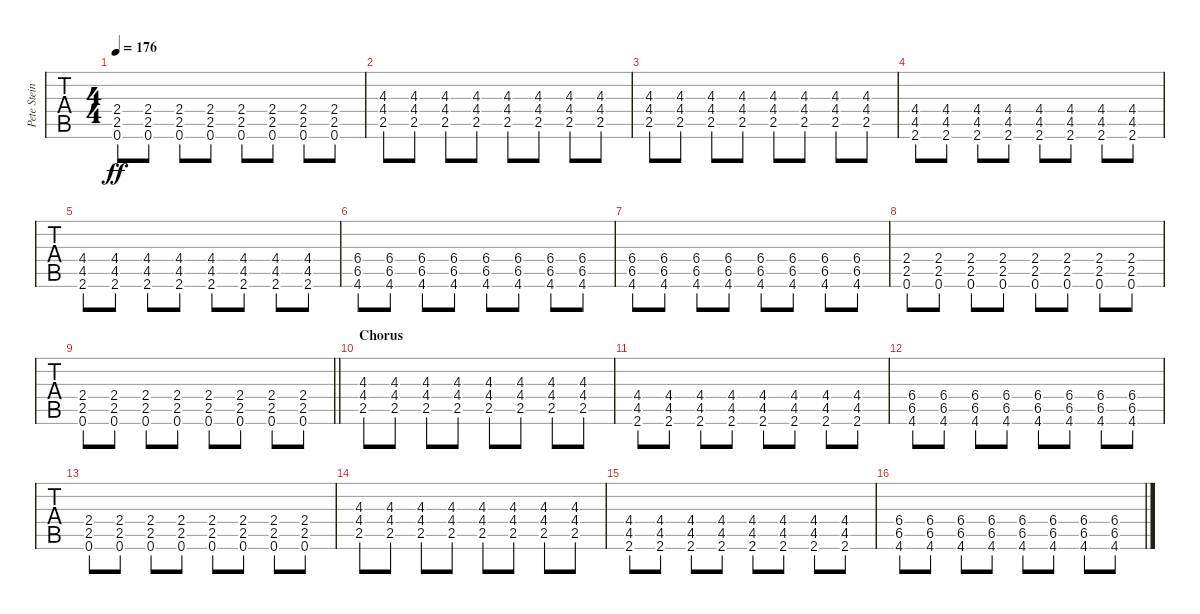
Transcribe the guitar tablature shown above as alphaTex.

\track ("Pete Steinkopf - Guitar One" "Pete Stein") {instrument distortionguitar}
\staff {tabs}
\tuning (E4 B3 G3 D3 A2 E2) {hide}
\ts (4 4)
\tempo 176
\clef g2
\ks b
(2.4 2.5 0.6).8{dy ff} (2.4 2.5 0.6).8 (2.4 2.5 0.6).8 (2.4 2.5 0.6).8 (2.4 2.5 0.6).8 (2.4 2.5 0.6).8 (2.4 2.5 0.6).8 (2.4 2.5 0.6).8 |
(4.3 4.4 2.5).8 (4.3 4.4 2.5).8 (4.3 4.4 2.5).8 (4.3 4.4 2.5).8 (4.3 4.4 2.5).8 (4.3 4.4 2.5).8 (4.3 4.4 2.5).8 (4.3 4.4 2.5).8 |
(4.3 4.4 2.5).8 (4.3 4.4 2.5).8 (4.3 4.4 2.5).8 (4.3 4.4 2.5).8 (4.3 4.4 2.5).8 (4.3 4.4 2.5).8 (4.3 4.4 2.5).8 (4.3 4.4 2.5).8 |
(4.4 4.5 2.6).8 (4.4 4.5 2.6).8 (4.4 4.5 2.6).8 (4.4 4.5 2.6).8 (4.4 4.5 2.6).8 (4.4 4.5 2.6).8 (4.4 4.5 2.6).8 (4.4 4.5 2.6).8 |
(4.4 4.5 2.6).8 (4.4 4.5 2.6).8 (4.4 4.5 2.6).8 (4.4 4.5 2.6).8 (4.4 4.5 2.6).8 (4.4 4.5 2.6).8 (4.4 4.5 2.6).8 (4.4 4.5 2.6).8 |
(6.4 6.5 4.6).8 (6.4 6.5 4.6).8 (6.4 6.5 4.6).8 (6.4 6.5 4.6).8 (6.4 6.5 4.6).8 (6.4 6.5 4.6).8 (6.4 6.5 4.6).8 (6.4 6.5 4.6).8 |
(6.4 6.5 4.6).8 (6.4 6.5 4.6).8 (6.4 6.5 4.6).8 (6.4 6.5 4.6).8 (6.4 6.5 4.6).8 (6.4 6.5 4.6).8 (6.4 6.5 4.6).8 (6.4 6.5 4.6).8 |
(2.4 2.5 0.6).8 (2.4 2.5 0.6).8 (2.4 2.5 0.6).8 (2.4 2.5 0.6).8 (2.4 2.5 0.6).8 (2.4 2.5 0.6).8 (2.4 2.5 0.6).8 (2.4 2.5 0.6).8 |
\barLineRight lightlight
(2.4 2.5 0.6).8 (2.4 2.5 0.6).8 (2.4 2.5 0.6).8 (2.4 2.5 0.6).8 (2.4 2.5 0.6).8 (2.4 2.5 0.6).8 (2.4 2.5 0.6).8 (2.4 2.5 0.6).8 |
\section ("" "Chorus")
(4.3 4.4 2.5).8 (4.3 4.4 2.5).8 (4.3 4.4 2.5).8 (4.3 4.4 2.5).8 (4.3 4.4 2.5).8 (4.3 4.4 2.5).8 (4.3 4.4 2.5).8 (4.3 4.4 2.5).8 |
(4.4 4.5 2.6).8 (4.4 4.5 2.6).8 (4.4 4.5 2.6).8 (4.4 4.5 2.6).8 (4.4 4.5 2.6).8 (4.4 4.5 2.6).8 (4.4 4.5 2.6).8 (4.4 4.5 2.6).8 |
(6.4 6.5 4.6).8 (6.4 6.5 4.6).8 (6.4 6.5 4.6).8 (6.4 6.5 4.6).8 (6.4 6.5 4.6).8 (6.4 6.5 4.6).8 (6.4 6.5 4.6).8 (6.4 6.5 4.6).8 |
(2.4 2.5 0.6).8 (2.4 2.5 0.6).8 (2.4 2.5 0.6).8 (2.4 2.5 0.6).8 (2.4 2.5 0.6).8 (2.4 2.5 0.6).8 (2.4 2.5 0.6).8 (2.4 2.5 0.6).8 |
(4.3 4.4 2.5).8 (4.3 4.4 2.5).8 (4.3 4.4 2.5).8 (4.3 4.4 2.5).8 (4.3 4.4 2.5).8 (4.3 4.4 2.5).8 (4.3 4.4 2.5).8 (4.3 4.4 2.5).8 |
(4.4 4.5 2.6).8 (4.4 4.5 2.6).8 (4.4 4.5 2.6).8 (4.4 4.5 2.6).8 (4.4 4.5 2.6).8 (4.4 4.5 2.6).8 (4.4 4.5 2.6).8 (4.4 4.5 2.6).8 |
(6.4 6.5 4.6).8 (6.4 6.5 4.6).8 (6.4 6.5 4.6).8 (6.4 6.5 4.6).8 (6.4 6.5 4.6).8 (6.4 6.5 4.6).8 (6.4 6.5 4.6).8 (6.4 6.5 4.6).8
